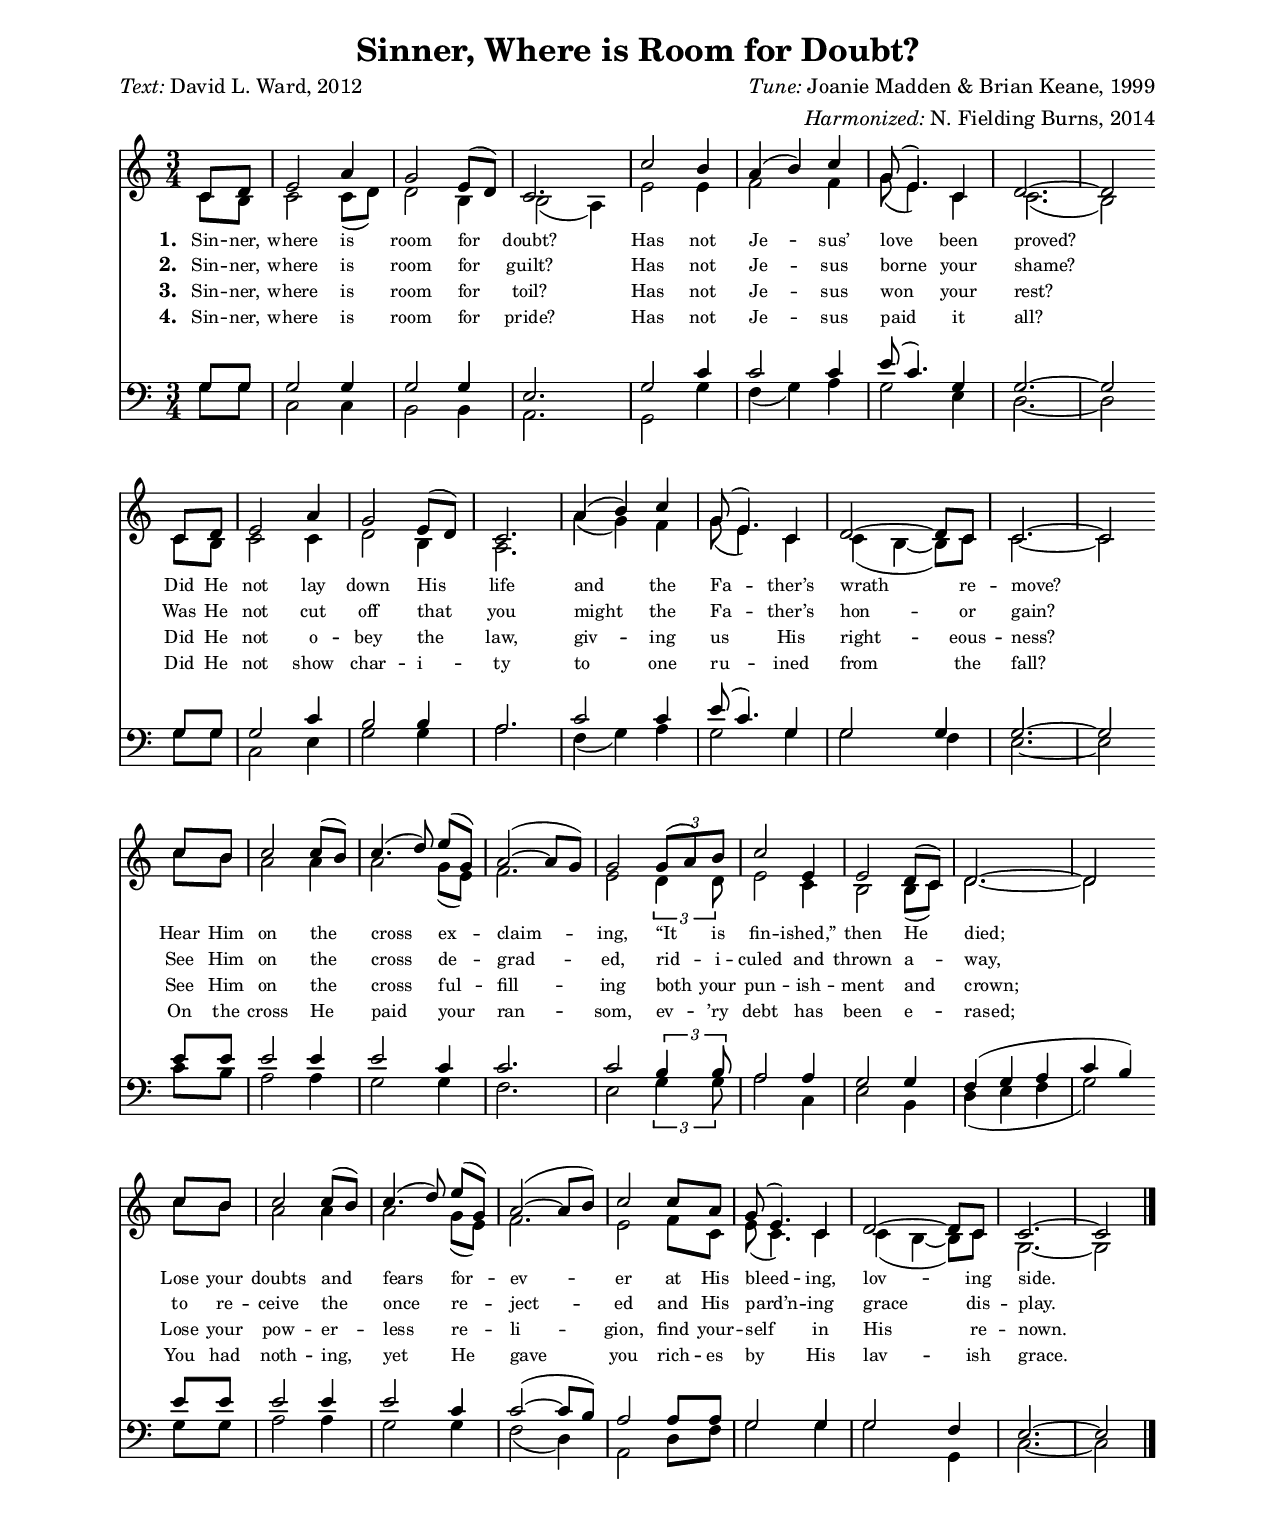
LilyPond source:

#(set-global-staff-size 17.75)

\paper
{
  #(set-paper-size "letter")
  
  indent = 0.0
  markup-system-spacing #'basic-distance = #12
  
  top-margin = 0.5\in
  bottom-margin = 0.15\in
  left-margin = 0.8\in
  right-margin = 0.8\in  
}

\header
{
  title = "Sinner, Where is Room for Doubt?"
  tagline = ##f
  poet = \markup{ \italic Text: David L. Ward, 2012 }
  composer = \markup{ \italic Tune: Joanie Madden & Brian Keane, 1999 }
  arranger = \markup{ \italic Harmonized: N. Fielding Burns, 2014 }
}

global =
{
  \numericTimeSignature
  \time 3/4
  \key c \major
  \override Rest #'direction = #'0
  \override MultiMeasureRest #'staff-position = #0
}

verseOne = \lyricmode
{
  \override Score . LyricText #'font-size = #-1
  \override Score . LyricHyphen #'minimum-distance = #1
  \override Score . LyricSpace #'minimum-distance = #0.8
  
  \set stanza = "1. "
  
  Sin -- ner, where is room for doubt? 
  Has not Je -- sus’ love been proved? 
  Did He not lay down His life 
  and the Fa -- ther’s wrath re -- move? 
  Hear Him on the cross ex -- claim -- ing, 
  “It is fin -- ished,” then He died; 
  Lose your doubts and fears for -- ev -- er 
  at His bleed -- ing, lov -- ing side.
}

verseTwo = \lyricmode
{
  \set stanza = "2. "
  
  Sin -- ner, where is room for guilt? 
  Has not Je -- sus borne your shame? 
  Was He not cut off that you 
  might the Fa -- ther’s hon -- or gain? 
  See Him on the cross de -- grad -- ed, 
  rid -- i -- culed and thrown a -- way, 
  to re -- ceive the once re -- ject -- ed 
  and His pard’n -- ing grace dis -- play.
}

verseThree = \lyricmode
{
  \set stanza = "3. "
  
  Sin -- ner, where is room for toil? 
  Has not Je -- sus won your rest? 
  Did He not o -- bey the law, 
  giv -- ing us His right -- eous -- ness? 
  See Him on the cross ful -- fill -- ing 
  both your pun -- ish -- ment and crown; 
  Lose your pow -- er -- less re -- li -- gion, 
  find your -- self in His re -- nown. 
}

verseFour = \lyricmode
{
  \set stanza = "4. "
  
  Sin -- ner, where is room for pride? 
  Has not Je -- sus paid it all? 
  Did He not show char -- i -- ty 
  to one ru -- ined from the fall? 
  On the cross He paid your ran -- som, 
  ev -- ’ry debt has been e -- rased; 
  You had noth -- ing, yet He gave you 
  rich -- es by His lav -- ish grace.
}

\score
{
  <<
    \new Staff
    <<
      \new Voice = "sopranos" {
        \relative c' {
          \voiceOne
          \global
          \partial 4
          
          c8 d
          e2 a4
          g2 e8 ( d )
          c2.
          
          c'2 b4
          a4 ( b ) c
          g8 ( e4. ) c4
          d2. ~ d2
          
          \break \bar ""
          
          c8 d
          e2 a4
          g2 e8 ( d )
          c2.
          
          a'4 ( b ) c
          g8 ( e4. ) c4
          d2 ~ d8 c
          c2. ~ c2
          
          \break \bar ""
          
          c'8 b
          c2 c8 ( b )
          c4. ( d8 ) e [( g, )]
          a2 (~ a8 g )
          g2
          
          \times 2/3 { g8 ( a ) b }
          c2 e,4
          e2 d8 ( c )
          d2. ~ d2
          
          \break \bar ""
          
          c'8 b
          c2 c8 ( b )
          c4. ( d8 ) e [( g, )]
          a2 (~ a8 b )
          c2 c8 a
          g8 ( e4. ) c4
          d2 ~ d8 c
          c2. ~ c2
          
          \bar "|."
        }
      }
      
      \new Voice = "altos"
      {
        \relative c' {
          \voiceTwo
          
          c8 b
          c2 c8 ( d )
          d2 b4
          b2 ( a4 )
          
          e'2 e4
          f2 f4
          g8 ( e4. ) c4
          c2. ( b2 )
          
          c8 b
          c2 c4
          d2 b4
          a2.
          
          a'4 ( g ) f
          g8 ( e4. ) c4
          c4 ( b4 ~ b8 ) c
          c2. ~ c2
          
          c'8 b
          a2 a4
          a2 g8 ( e )
          f2.
          e2
          
          \times 2/3 { d4 d8 }
          e2 c4
          b2 b8 ( c )
          d2. ~ d2
          
          c'8 b
          a2 a4
          a2 g8 ( e )
          f2.
          e2 f8 c
          e8 ( c4. ) c4
          c4 ( b4 ~ b8 ) c
          g2. ~ g2
        }
      }
      
      \new Lyrics = sopranos { s1 }
      \new Lyrics = sopranosTwo { s1 }
      \new Lyrics = sopranosThree { s1 }
      \new Lyrics = sopranosFour { s1 }
    >>
    
    
    \new Staff
    <<
      \clef bass
      \new Voice = "tenors"
      {
        \relative c' {
          \voiceThree
          \global
          
          g8 g
          g2 g4
          g2 g4
          e2.
          
          g2 c4
          c2 c4
          e8 ( c4. ) g4
          g2. ~ g2
          
          g8 g
          g2 c4
          b2 b4
          a2.
          
          c2 c4
          e8 ( c4. ) g4
          g2  g4
          g2. ~ g2
          
          e'8 e
          e2 e4
          e2 c4
          c2.
          c2
          
          \times 2/3 { b4 b8 }
          a2 a4
          g2 g4
          f4 ( g a c b )
          
          e8 e
          e2 e4
          e2 c4
          c2 (~ c8 b )
          a2 a8 a
          g2 g4
          g2 f4
          e2. ~ e2
        }
      }
      
      \new Voice = "basses"
      {
        \relative c {
          \voiceFour
          
          g'8 g
          c,2 c4
          b2 b4
          a2.
          
          g2 g'4
          f4 ( g ) a
          g2 e4
          d2. ~ d2
          
          g8 g
          c,2 e4
          g2 g4
          a2.
          
          f4 ( g ) a
          g2 g4
          g2 f4
          e2. ~ e2
          
          c'8 b
          a2 a4
          g2 g4
          f2.
          e2
          
          \times 2/3 { g4 g8 }
          a2 c,4
          e2 b4
          d4 ( e f g2 )
          
          g8 g
          a2 a4
          g2 g4
          f2 ( d4 )
          a2
          
          d8 f
          g2 g4
          g2 g,4
          c2. ~ c2
        }
      }
    >>
    \context Lyrics = sopranos \lyricsto sopranos \verseOne
    \context Lyrics = sopranosTwo \lyricsto sopranos \verseTwo
    \context Lyrics = sopranosThree \lyricsto sopranos \verseThree
    \context Lyrics = sopranosFour \lyricsto sopranos \verseFour
  >>
  
  \layout
  {	
    \context
    {
      \Lyrics
      \override VerticalAxisGroup #'minimum-Y-extent = #'(0 . 0)
    }
  }
}
